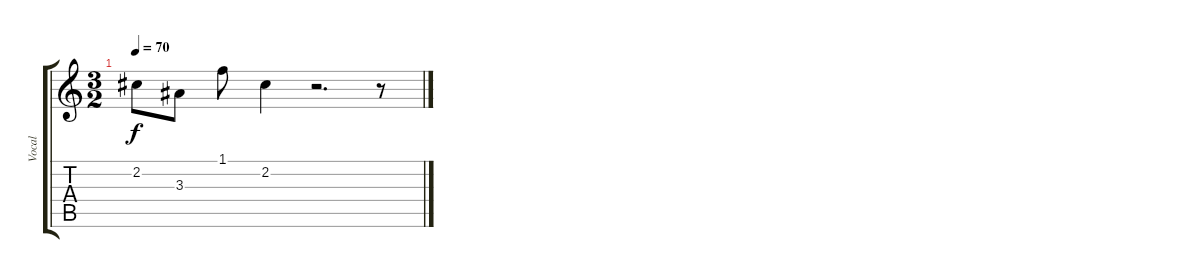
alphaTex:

\track ("Vocal" "Vocal") {instrument acousticguitarnylon}
\staff {score tabs}
\tuning (E4 B3 G3 D3 A2 E2) {hide}
\ts (3 2)
\tempo 70
\clef g2
\ks c
2.2.8{dy f} 3.3.8 1.1.8 2.2.4 r.2{d} r.8
